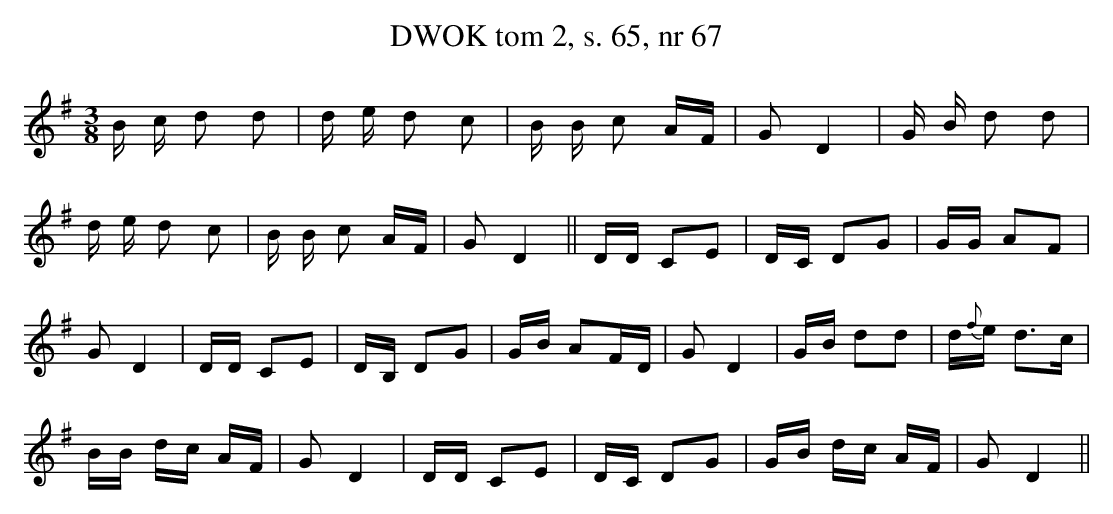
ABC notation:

X:1
T: DWOK tom 2, s. 65, nr 67
L: 1/16
M: 3/8
K: G
B c d2 d2 | \
d e d2 c2 | \
B B c2 AF | \
G2 D4 | \
G B d2 d2 |
d e d2 c2 | \
B B c2 AF | \
G2 D4 || \
DD C2E2 | \
DC D2G2 | \
GG A2F2 |
G2 D4 | \
DD C2E2 | \
DB, D2G2 | \
GB A2FD | \
G2 D4 | \
GB d2d2 | \
d{f}e d3c |
BB dc AF | \
G2 D4 | \
DD C2E2| \
DC D2G2 | \
GB dc AF | \
G2 D4 ||
